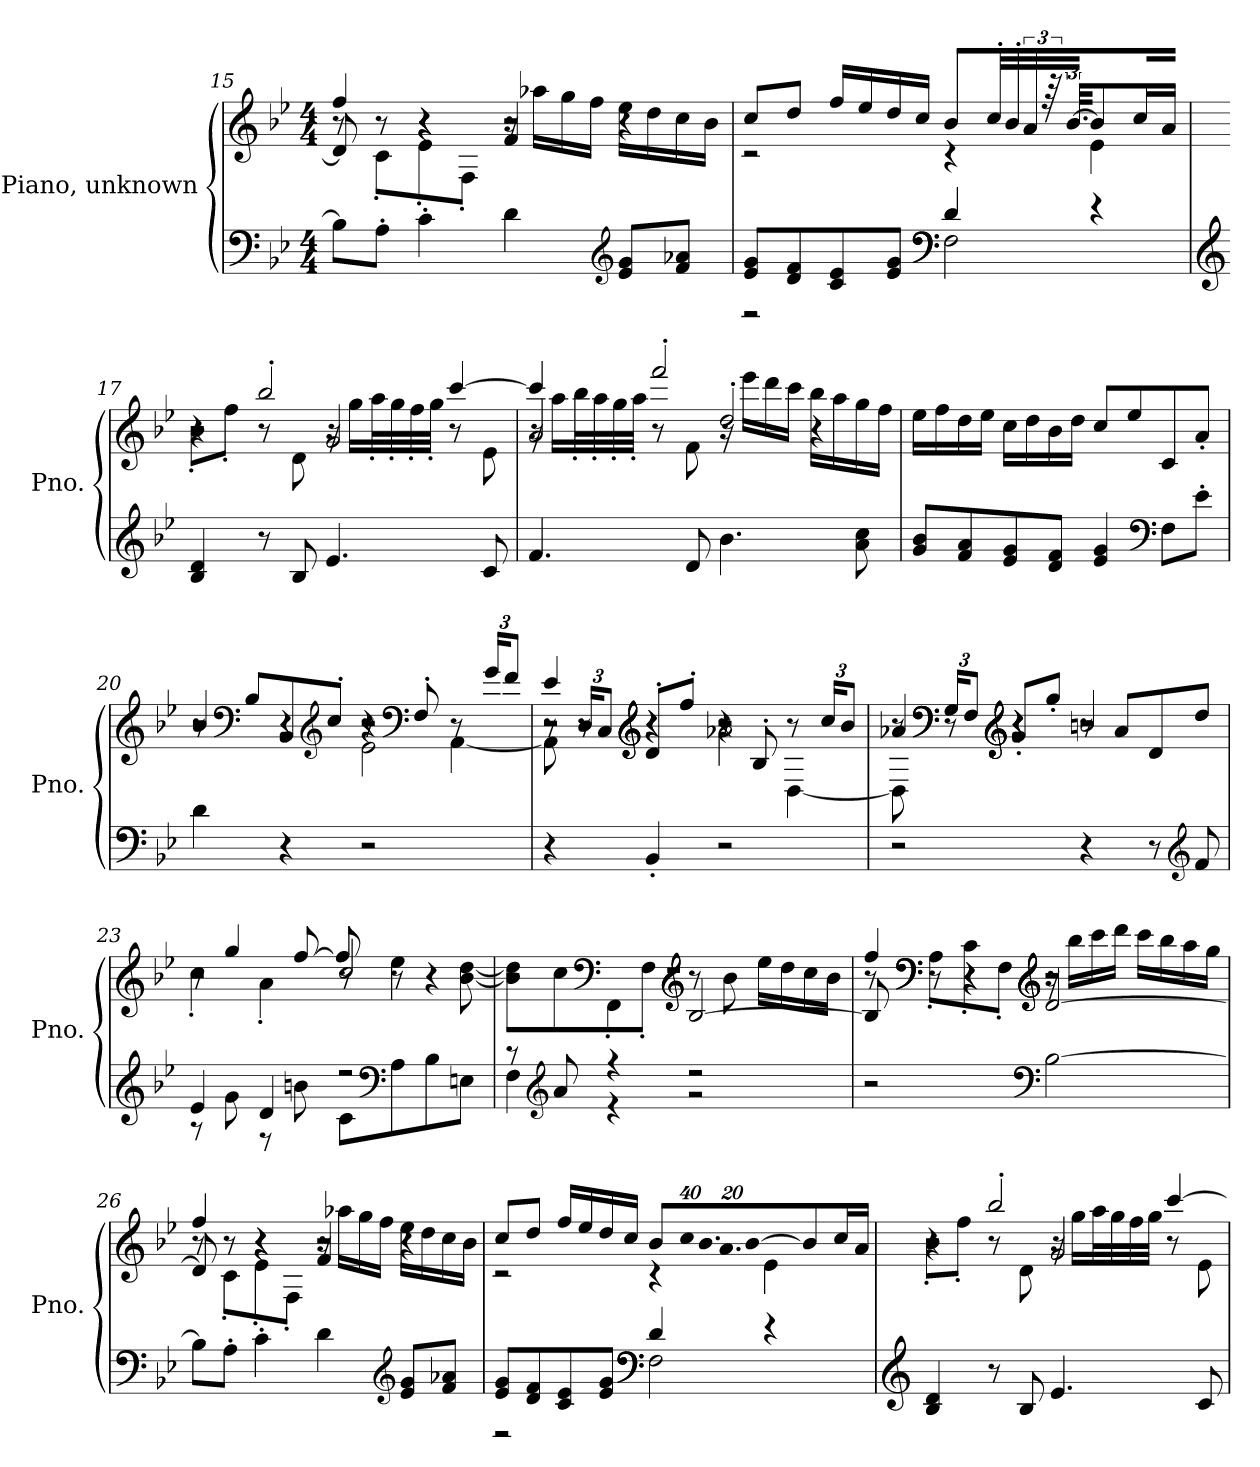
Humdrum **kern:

**kern	**kern
*part1	*part1
*staff2	*staff1
*I"Piano, unknown	*
*I'Pno.	*
!!LO:LB:g=z
*clefF4	*clefG2
*k[b-e-]	*k[b-e-]
*M4/4	*M4/4
=15	=15
*	*^
*	*	*^
8B-\L]	4ff/	8r	8d/]
8A'\J	.	8c'\L	8r
4c'\	4r	8e-'\	4r
.	.	8F'\J	.
4d\	2r	16r	4f/
.	.	16aa-X\LL	.
.	.	16gg\	.
.	.	16ff\JJ	.
*clefG2	*	*	*
8e-/ 8g/L	.	16ee-\LL	4r
.	.	16dd\	.
8f/ 8a-X/J	.	16cc\	.
.	.	16b-\JJ	.
*	*	*v	*v
=16	=16	=16
*^	*	*
8e-/ 8g/L	2r	8cc/L	2r
8d/ 8f/	.	8dd/J	.
8c/ 8e-/	.	16ff/LL	.
.	.	16ee-/	.
8e-/ 8g/J	.	16dd/	.
.	.	16cc/JJ	.
*clefF4	*	*	*
4d/	2F\	8b-/L	4r
.	.	32cc'/LL	.
.	.	32b-'/	.
.	.	48a/JJJ	.
.	.	96r	.
.	.	[48.b-/KKL	.
4r	.	8b-/]	4e-\
.	.	16cc/L	.
.	.	16a/JJ	.
*v	*v	*	*
*	*v	*v
!!LO:PB:g=z
=17	=17
*clefG2	*
*	*^
*	*	*^
4B-/ 4d/	4r	8b-'\L	2r
.	.	8ff'\J	.
8r	2bb-'/	8r	.
8B-/	.	8d\	.
4.e-/	.	16r	2g/
.	.	16gg\LL	.
.	.	32aa'\L	.
.	.	32gg'\	.
.	.	32ff'\	.
.	.	32gg'\JJJ	.
.	[4ccc/	8r	.
8c/	.	8e-\	.
=18	=18	=18	=18
4.f/	4ccc/]	16r	2a/
.	.	16aa\LL	.
.	.	32bb-'\L	.
.	.	32aa'\	.
.	.	32gg'\	.
.	.	32aa'\JJJ	.
.	2fff'/	8r	.
8d/	.	8f\	.
4.b-\	.	16r	2dd'/
.	.	16eee-\LL	.
.	.	16ddd\	.
.	.	16ccc\JJ	.
.	4r	16bb-\LL	.
.	.	16aa\	.
8a\ 8cc\	.	16gg\	.
.	.	16ff\JJ	.
*	*v	*v	*v
!!LO:LB:g=z
=19	=19
8g/ 8b-/L	16ee-\LL
.	16ff\
8f/ 8a/	16dd\
.	16ee-\JJ
8e-/ 8g/	16cc\LL
.	16dd\
8d/ 8f/J	16b-\
.	16dd\JJ
4e-/ 4g/	8cc/L
.	8ee-/
*clefF4	*
8F\L	8c/
8e-'\J	8a'/J
=20	=20
*	*^
*	*	*^
*	*	*	*^
4d\	4b-/	2r	8r	2r
*	*clefF4	*	*	*
.	.	.	8B-/L	.
4r	4r	.	8BB-/	.
*	*clefG2	*	*	*
.	.	.	8cc'/J	.
2r	2r	2e-\	8r	4r
*	*clefF4	*	*	*
.	.	.	8F'/	.
.	.	.	8r	[4AA\
*	*	*	*Xbrackettup	*
.	.	.	24g/KL	.
.	.	.	12f/J	.
=21	=21	=21	=21	=21
4r	4e-/	2r	8r	8AA\]
.	.	.	24D/KL	8r
.	.	.	12C/J	.
*	*clefG2	*	*	*
4BB-'/	4r	.	8d'/L	4r
.	.	.	8ff'/J	.
2r	2r	2a-X\	8r	4r
.	.	.	8B-'/	.
.	.	.	8r	[4D\
.	.	.	24cc/KL	.
.	.	.	12b-/J	.
*	*	*	*v	*v
!!LO:LB:g=z
=22	=22	=22	=22
2r	4a-X/	8r	8D\]
*	*clefF4	*	*
.	.	24G/KL	8r
.	.	12F/J	.
*	*clefG2	*	*
.	4r	8g'/L	4r
.	.	8gg'/J	.
4r	2bn/	8r	2r
.	.	8a-/L	.
8r	.	8d/	.
*clefG2	*	*	*
8f/	.	8dd/J	.
=23	=23	=23	=23
*^	*	*	*
4e-/	8r	2r	4cc'\	8r
.	8g\	.	.	4gg/
4d/	8r	.	4a'\	.
.	8bn\	.	.	[8ff/
2r	8c\L	2cc/	8r	8ff/]
*clefF4	*	*	*	*
.	8A\	.	4ee-\	8r
.	8B-\	.	.	4r
.	8En\J	.	[8b-\ [8dd\	.
=24	=24	=24	=24	=24
8r	4F\	1r	8b-\] 8dd\]L	2r
*clefG2	*	*	*	*
8a/	.	.	8cc\	.
*	*	*clefF4	*	*
4r	4r	.	8FF'\	.
.	.	.	8F'\J	.
*	*	*clefG2	*	*
2r	2r	.	8r	[2B-/
.	.	.	8b-\	.
.	.	.	16ee-\LL	.
.	.	.	16dd\	.
.	.	.	16cc\	.
.	.	.	16b-\JJ	.
*v	*v	*	*	*
!!LO:LB:g=z	!!	!!
=25	=25	=25	=25
2r	4ff/	8r	8B-/]
*	*clefF4	*	*
.	.	8A'\L	8r
.	4r	8c'\	4r
.	.	8F'\J	.
*clefF4	*clefG2	*	*
[2B-\	2r	16r	[2d/
.	.	16bb-\LL	.
.	.	16ccc\	.
.	.	16ddd\JJ	.
.	.	16ccc\LL	.
.	.	16bb-\	.
.	.	16aa\	.
.	.	16gg\JJ	.
=26	=26	=26	=26
8B-\L]	4ff/	8r	8d/]
8A'\J	.	8c'\L	8r
4c'\	4r	8e-'\	4r
.	.	8F'\J	.
4d\	2r	16r	4f/
.	.	16aa-X\LL	.
.	.	16gg\	.
.	.	16ff\JJ	.
*clefG2	*	*	*
8e-/ 8g/L	.	16ee-\LL	4r
.	.	16dd\	.
8f/ 8a-X/J	.	16cc\	.
.	.	16b-\JJ	.
*	*	*v	*v
!!LO:LB:g=z
=27	=27	=27
*^	*	*
8e-/ 8g/L	2r	8cc/L	2r
8d/ 8f/	.	8dd/J	.
8c/ 8e-/	.	16ff/LL	.
.	.	16ee-/	.
8e-/ 8g/J	.	16dd/	.
.	.	16cc/JJ	.
*clefF4	*	*	*
4d/	2F\	8b-/L	4r
!	!	!LO:N:vis=32	!
.	.	640%23cc/LL	.
!	!	!LO:N:vis=64.	!
.	.	640%17b-/L	.
!	!	!LO:N:vis=64.	!
.	.	640%17a/J	.
!	!	!LO:N:vis=32	!
.	.	[640%23b-/JJ	.
4r	.	8b-/]	4e-\
.	.	16cc/L	.
.	.	16a/JJ	.
*v	*v	*	*
*	*v	*v
=28	=28
*clefG2	*
*	*^
*	*	*^
4B-/ 4d/	4r	8b-'\L	2r
.	.	8ff'\J	.
8r	2bb-'/	8r	.
8B-/	.	8d\	.
4.e-/	.	16r	2g/
.	.	16gg\LL	.
.	.	32aa\L	.
.	.	32gg\	.
.	.	32ff\	.
.	.	32gg\JJJ	.
.	[4ccc/	8r	.
8c/	.	8e-\	.
*	*v	*v	*v
=	=
*-	*-
